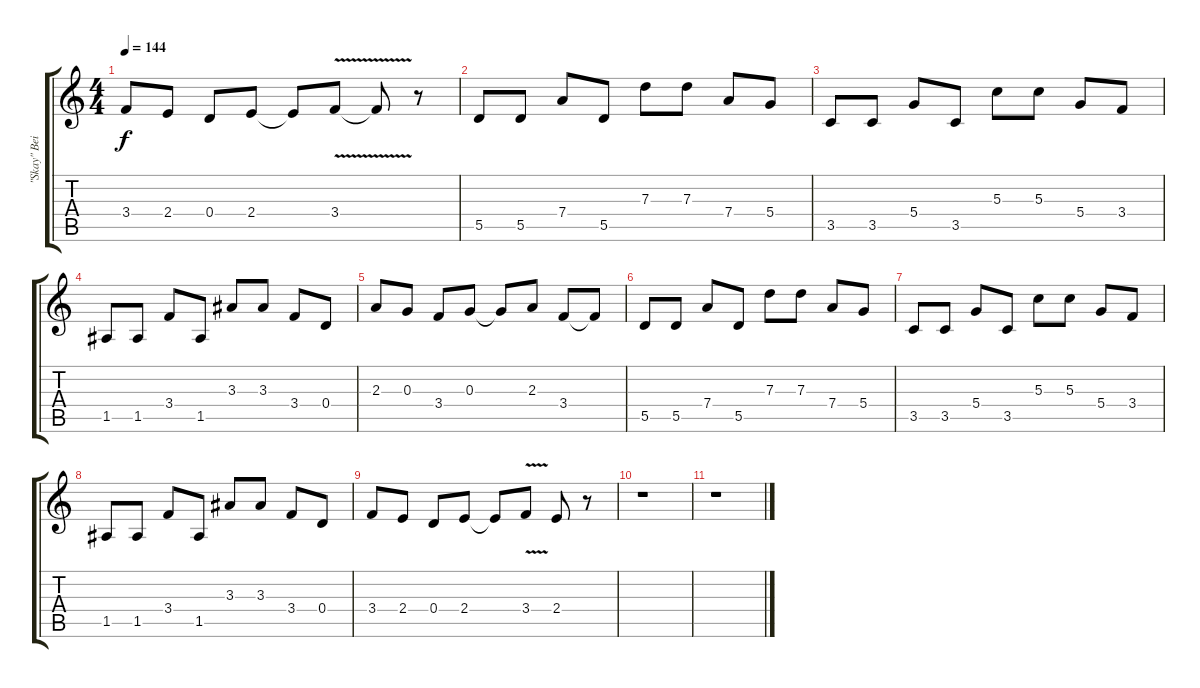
\track ("\"Skay\" Beilinson" "\"Skay\" Bei") {instrument overdrivenguitar}
\staff {score tabs}
\tuning (E4 B3 G3 D3 A2 E2) {hide}
\ts (4 4)
\tempo 144
\clef g2
\ks c
3.4.8{dy f} 2.4.8 0.4.8 2.4.8 2.4{t}.8 3.4{v}.8 3.4{t}.8 r.8 |
5.5.8{volume 10} 5.5.8 7.4.8 5.5.8 7.3.8 7.3.8 7.4.8 5.4.8 |
3.5.8 3.5.8 5.4.8 3.5.8 5.3.8 5.3.8 5.4.8 3.4.8 |
1.5.8 1.5.8 3.4.8 1.5.8 3.3.8 3.3.8 3.4.8 0.4.8 |
2.3.8 0.3.8 3.4.8 0.3.8 0.3{t}.8 2.3.8 3.4.8 3.4{t}.8 |
5.5.8 5.5.8 7.4.8 5.5.8 7.3.8 7.3.8 7.4.8 5.4.8 |
3.5.8 3.5.8 5.4.8 3.5.8 5.3.8 5.3.8 5.4.8 3.4.8 |
1.5.8 1.5.8 3.4.8 1.5.8 3.3.8 3.3.8 3.4.8 0.4.8 |
3.4.8 2.4.8 0.4.8 2.4.8 2.4{t}.8 3.4{v}.8 2.4.8 r.8 |
r.1 |
r.1
